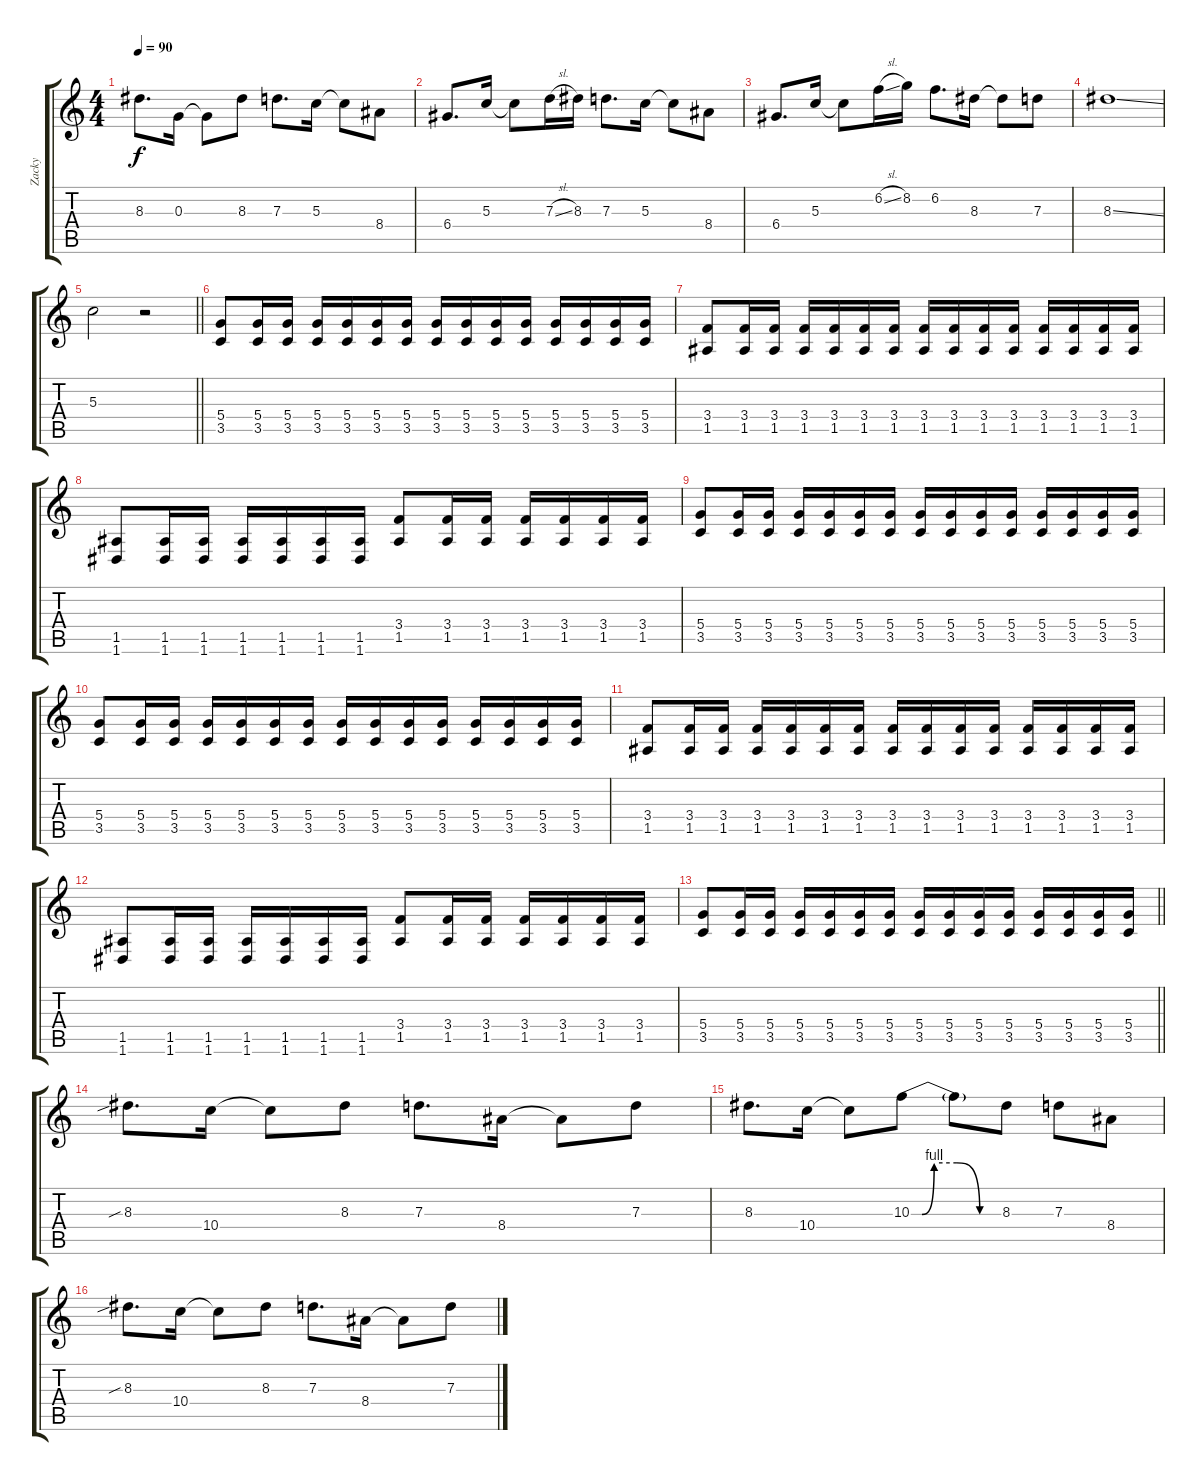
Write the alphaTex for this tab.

\track ("Zacky" "Zacky") {instrument distortionguitar}
\staff {score tabs}
\tuning (E4 B3 G3 D3 A2 D2) {hide}
\ts (4 4)
\tempo 90
\clef g2
\ks c
8.3.8{d dy f} 0.3.16 0.3{t}.8 8.3.8 7.3.8{d} 5.3.16 5.3{t}.8 8.4.8 |
6.4.8{d} 5.3.16 5.3{t}.8 7.3{sl}.16 8.3.16 7.3.8{d} 5.3.16 5.3{t}.8 8.4.8 |
6.4.8{d} 5.3.16 5.3{t}.8 6.2{sl}.16 8.2.16 6.2.8{d} 8.3.16 8.3{t}.8 7.3.8 |
8.3{ss}.1 |
\barLineRight lightlight
5.3.2 r.2 |
(5.4 3.5).8 (5.4 3.5).16 (5.4 3.5).16 (5.4 3.5).16 (5.4 3.5).16 (5.4 3.5).16 (5.4 3.5).16 (5.4 3.5).16 (5.4 3.5).16 (5.4 3.5).16 (5.4 3.5).16 (5.4 3.5).16 (5.4 3.5).16 (5.4 3.5).16 (5.4 3.5).16 |
(3.4 1.5).8 (3.4 1.5).16 (3.4 1.5).16 (3.4 1.5).16 (3.4 1.5).16 (3.4 1.5).16 (3.4 1.5).16 (3.4 1.5).16 (3.4 1.5).16 (3.4 1.5).16 (3.4 1.5).16 (3.4 1.5).16 (3.4 1.5).16 (3.4 1.5).16 (3.4 1.5).16 |
(1.5 1.6).8 (1.5 1.6).16 (1.5 1.6).16 (1.5 1.6).16 (1.5 1.6).16 (1.5 1.6).16 (1.5 1.6).16 (3.4 1.5).8 (3.4 1.5).16 (3.4 1.5).16 (3.4 1.5).16 (3.4 1.5).16 (3.4 1.5).16 (3.4 1.5).16 |
(5.4 3.5).8 (5.4 3.5).16 (5.4 3.5).16 (5.4 3.5).16 (5.4 3.5).16 (5.4 3.5).16 (5.4 3.5).16 (5.4 3.5).16 (5.4 3.5).16 (5.4 3.5).16 (5.4 3.5).16 (5.4 3.5).16 (5.4 3.5).16 (5.4 3.5).16 (5.4 3.5).16 |
(5.4 3.5).8 (5.4 3.5).16 (5.4 3.5).16 (5.4 3.5).16 (5.4 3.5).16 (5.4 3.5).16 (5.4 3.5).16 (5.4 3.5).16 (5.4 3.5).16 (5.4 3.5).16 (5.4 3.5).16 (5.4 3.5).16 (5.4 3.5).16 (5.4 3.5).16 (5.4 3.5).16 |
(3.4 1.5).8 (3.4 1.5).16 (3.4 1.5).16 (3.4 1.5).16 (3.4 1.5).16 (3.4 1.5).16 (3.4 1.5).16 (3.4 1.5).16 (3.4 1.5).16 (3.4 1.5).16 (3.4 1.5).16 (3.4 1.5).16 (3.4 1.5).16 (3.4 1.5).16 (3.4 1.5).16 |
(1.5 1.6).8 (1.5 1.6).16 (1.5 1.6).16 (1.5 1.6).16 (1.5 1.6).16 (1.5 1.6).16 (1.5 1.6).16 (3.4 1.5).8 (3.4 1.5).16 (3.4 1.5).16 (3.4 1.5).16 (3.4 1.5).16 (3.4 1.5).16 (3.4 1.5).16 |
\barLineRight lightlight
(5.4 3.5).8 (5.4 3.5).16 (5.4 3.5).16 (5.4 3.5).16 (5.4 3.5).16 (5.4 3.5).16 (5.4 3.5).16 (5.4 3.5).16 (5.4 3.5).16 (5.4 3.5).16 (5.4 3.5).16 (5.4 3.5).16 (5.4 3.5).16 (5.4 3.5).16 (5.4 3.5).16 |
8.3{sib}.8{d} 10.4.16 10.4{t}.8 8.3.8 7.3.8{d} 8.4.16 8.4{t}.8 7.3.8 |
8.3.8{d} 10.4.16 10.4{t}.8 10.3{be (custom 0 0 7 0 15 4 30 4 45 0 60 0)}.8 10.3{t}.8 8.3.8 7.3.8 8.4.8 |
8.3{sib}.8{d} 10.4.16 10.4{t}.8 8.3.8 7.3.8{d} 8.4.16 8.4{t}.8 7.3.8
